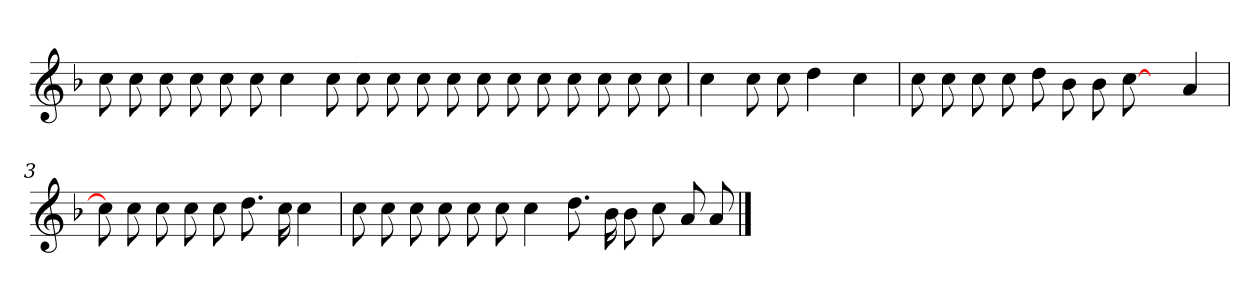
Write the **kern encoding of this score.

**kern
*part1
*staff1
*clefG2
*k[b-]
*F:
=
8cc
8cc
8cc
8cc
8cc
8cc
4cc
8cc
8cc
8cc
8cc
8cc
8cc
8cc
8cc
8cc
8cc
8cc
8cc
=1
4cc
8cc
8cc
4dd
4cc
=2
8cc
8cc
8cc
8cc
8dd
8b-
8b-
[8cc
8ryy
4a
=3
8cc]
8cc
8cc
8cc
8cc
8.dd
16cc
4cc
=4
8cc
8cc
8cc
8cc
8cc
8cc
4cc
8.dd
16b-
8b-
8cc
8a
8a
==
*-
